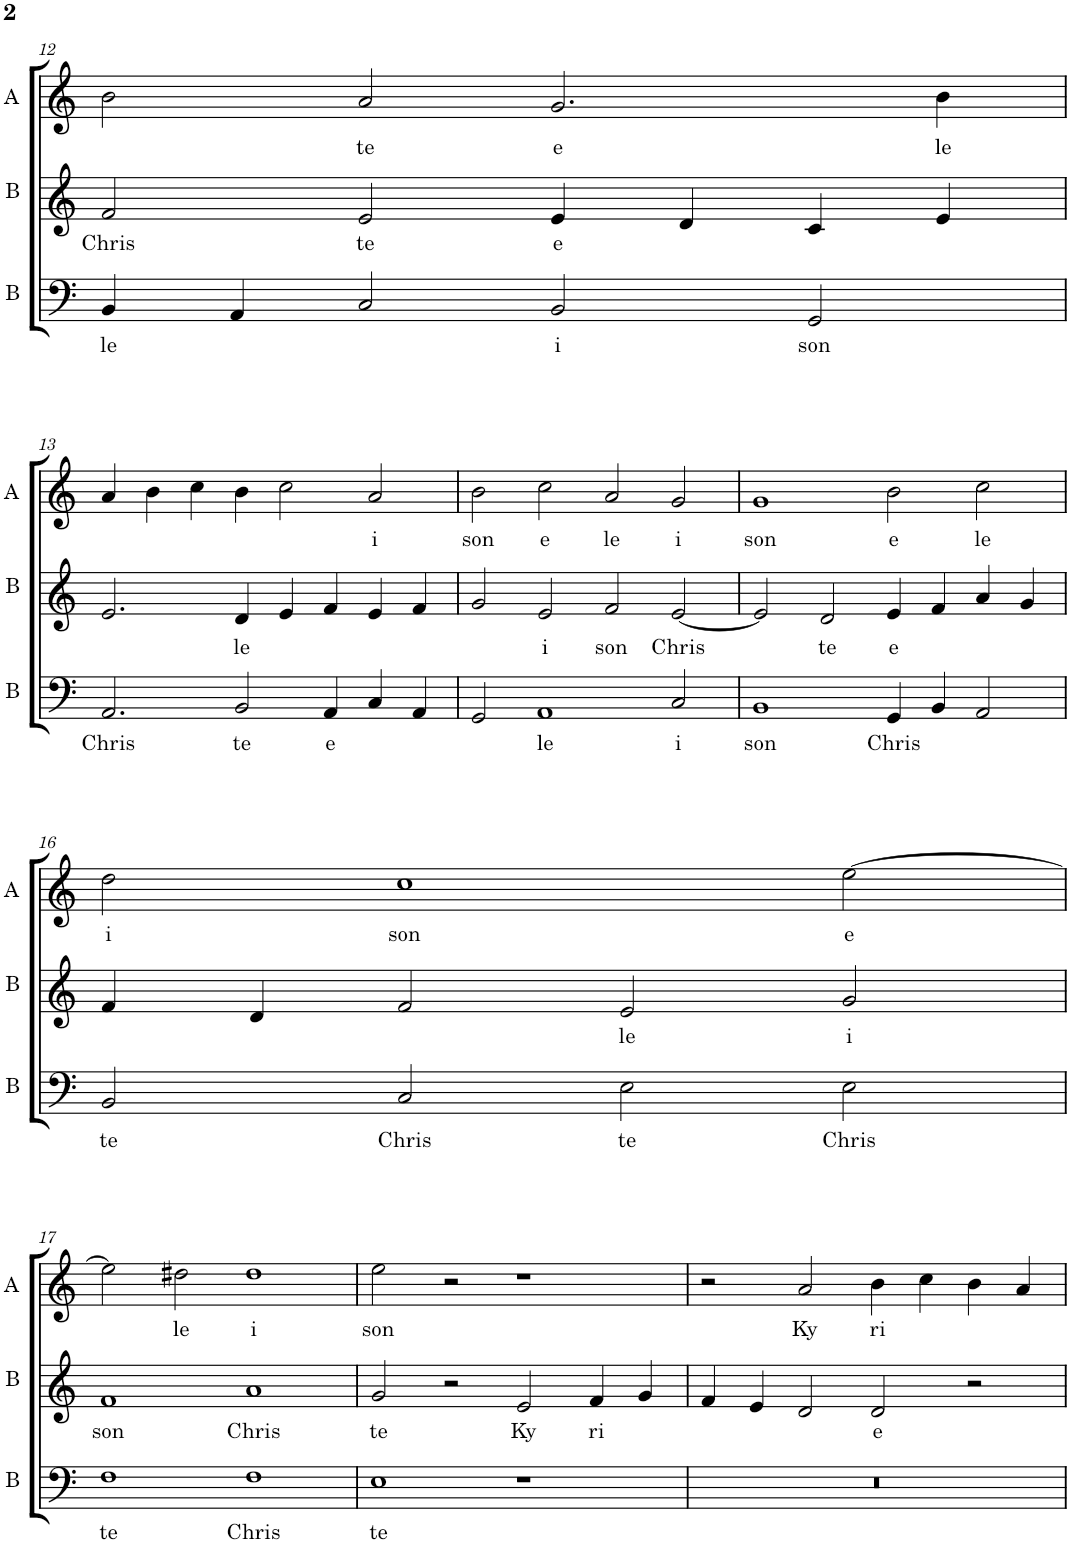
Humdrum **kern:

**kern	**text	**kern	**text	**kern	**text
*part3	*part3	*part2	*part2	*part1	*part1
*staff3	*staff3	*staff2	*staff2	*staff1	*staff1
*I"B	*	*I"B	*	*I"A	*
*I'B	*	*I'B	*	*I'A	*
!!LO:PB:g=z
*clefF4	*	*clefG2	*	*clefG2	*
*k[]	*	*k[]	*	*k[]	*
*M4/2	*	*M4/2	*	*M4/2	*
=12	=12	=12	=12	=12	=12
!	!LO:LY:b	!	!LO:LY:b	!	!
4BB/	le	2f/	Chris	2b\	.
4AA/	.	.	.	.	.
!	!	!	!LO:LY:b	!	!LO:LY:b
2C/	.	2e/	te	2a/	te
!	!LO:LY:b	!	!LO:LY:b	!	!LO:LY:b
2BB/	i	4e/	e	2.g/	e
.	.	4d/	.	.	.
!	!LO:LY:b	!	!	!	!
2GG/	son	4c/	.	.	.
!	!	!	!	!	!LO:LY:b
.	.	4e/	.	4b\	le
!!LO:LB:g=z
=13	=13	=13	=13	=13	=13
!	!LO:LY:b	!	!	!	!
2.AA/	Chris	2.e/	.	4a/	.
.	.	.	.	4b\	.
.	.	.	.	4cc\	.
!	!LO:LY:b	!	!LO:LY:b	!	!
2BB/	te	4d/	le	4b\	.
.	.	4e/	.	2cc\	.
!	!LO:LY:b	!	!	!	!
4AA/	e	4f/	.	.	.
!	!	!	!	!	!LO:LY:b
4C/	.	4e/	.	2a/	i
4AA/	.	4f/	.	.	.
=14	=14	=14	=14	=14	=14
!	!	!	!	!	!LO:LY:b
2GG/	.	2g/	.	2b\	son
!	!LO:LY:b	!	!LO:LY:b	!	!LO:LY:b
1AA	le	2e/	i	2cc\	e
!	!	!	!LO:LY:b	!	!LO:LY:b
.	.	2f/	son	2a/	le
!	!LO:LY:b	!	!LO:LY:b	!	!LO:LY:b
2C/	i	[2e/	Chris	2g/	i
=15	=15	=15	=15	=15	=15
!	!LO:LY:b	!	!	!	!LO:LY:b
1BB	son	2e/]	.	1g	son
!	!	!	!LO:LY:b	!	!
.	.	2d/	te	.	.
!	!LO:LY:b	!	!LO:LY:b	!	!LO:LY:b
4GG/	Chris	4e/	e	2b\	e
4BB/	.	4f/	.	.	.
!	!	!	!	!	!LO:LY:b
2AA/	.	4a/	.	2cc\	le
.	.	4g/	.	.	.
!!LO:LB:g=z
=16	=16	=16	=16	=16	=16
!	!LO:LY:b	!	!	!	!LO:LY:b
2BB/	te	4f/	.	2dd\	i
.	.	4d/	.	.	.
!	!LO:LY:b	!	!	!	!LO:LY:b
2C/	Chris	2f/	.	1cc	son
!	!LO:LY:b	!	!LO:LY:b	!	!
2E\	te	2e/	le	.	.
!	!LO:LY:b	!	!LO:LY:b	!	!LO:LY:b
2E\	Chris	2g/	i	[2ee\	e
!!LO:LB:g=z
=17	=17	=17	=17	=17	=17
!	!LO:LY:b	!	!LO:LY:b	!	!
1F	te	1f	son	2ee\]	.
!	!	!	!	!	!LO:LY:b
.	.	.	.	2dd#X\	le
!	!LO:LY:b	!	!LO:LY:b	!	!LO:LY:b
1F	Chris	1a	Chris	1dd#	i
=18	=18	=18	=18	=18	=18
!	!LO:LY:b	!	!LO:LY:b	!	!LO:LY:b
1E	te	2g/	te	2ee\	son
.	.	2r	.	2r	.
!	!	!	!LO:LY:b	!	!
1r	.	2e/	Ky	1r	.
!	!	!	!LO:LY:b	!	!
.	.	4f/	ri	.	.
.	.	4g/	.	.	.
=19	=19	=19	=19	=19	=19
0r	.	4f/	.	2r	.
.	.	4e/	.	.	.
!	!	!	!	!	!LO:LY:b
.	.	2d/	.	2a/	Ky
!	!	!	!LO:LY:b	!	!LO:LY:b
.	.	2d/	e	4b\	ri
.	.	.	.	4cc\	.
.	.	2r	.	4b\	.
.	.	.	.	4a/	.
=	=	=	=	=	=
*-	*-	*-	*-	*-	*-
